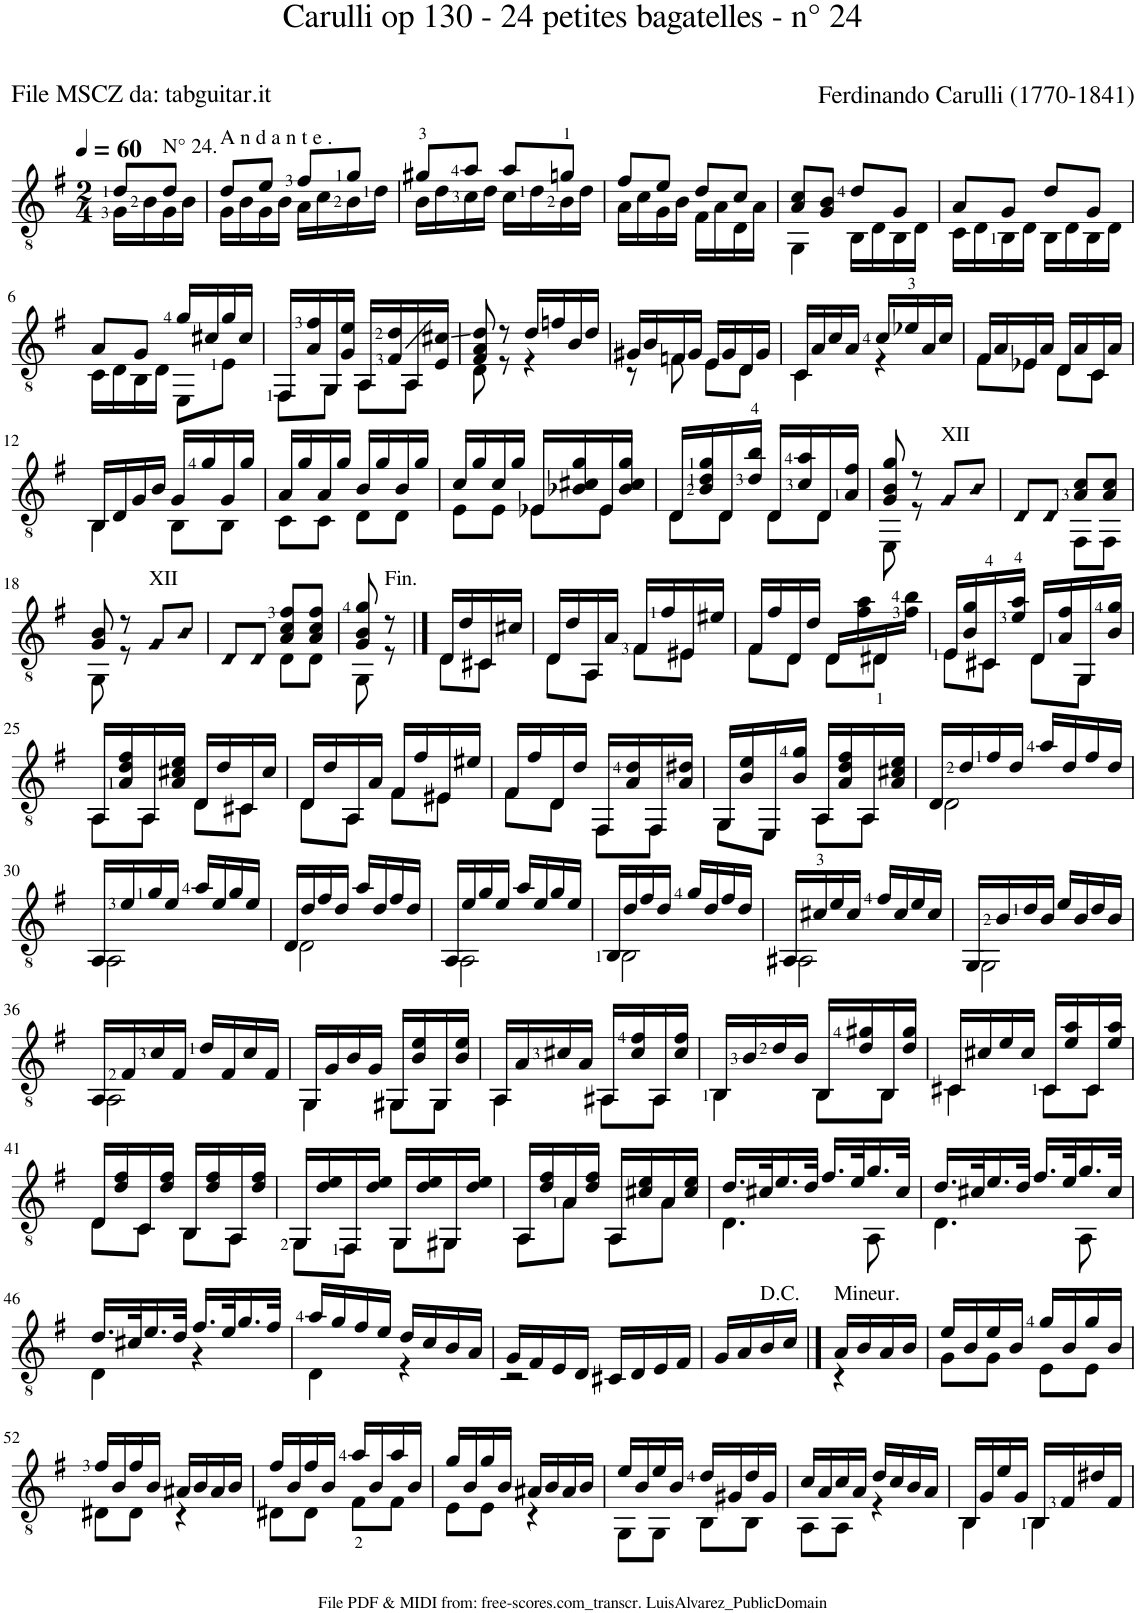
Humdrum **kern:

**kern
*part1
*staff1
*I"Guitar
*I'Guit.
*clefGv2
*k[f#]
*M2/4
*MM60
=
*^
8d/L	16G\LL
.	16B\
!LO:TX:a:t=N° 24.	!
8d/J	16G\
.	16B\JJ
=1	=1
!LO:TX:a:t=A n d a n t e .	!
8d/L	16G\LL
.	16B\
8e/J	16G\
.	16B\JJ
8f#/L	16A\LL
.	16c\
8g/J	16B\
.	16d\JJ
=2	=2
8g#X/L	16B\LL
.	16d\
8a/J	16c\
.	16d\JJ
8a/L	16c\LL
.	16d\
8gn/J	16B\
.	16d\JJ
=3	=3
8f#/L	16A\LL
.	16c\
8e/J	16G\
.	16B\JJ
8d/L	16F#\LL
.	16A\
8c/J	16D\
.	16A\JJ
=4	=4
8A/ 8c/L	4GG\
8G/ 8B/J	.
8d/L	16BB\LL
.	16D\
8G/J	16BB\
.	16D\JJ
=5	=5
8A/L	16C\LL
.	16D\
8G/J	16BB\
.	16D\JJ
8d/L	16BB\LL
.	16D\
8G/J	16BB\
.	16D\JJ
!!LO:LB:g=z	!!
=6	=6
8A/L	16C\LL
.	16D\
8G/J	16BB\
.	16D\JJ
16g/LL	8EE\L
16c#X/	.
16g/	8E\J
16c#/JJ	.
=7	=7
16FF#/LL	8FF#\L
16A/ 16f#/	.
16GG/	8GG\J
16G/ 16e/JJ	.
16AA/LL	8AA\L
16F#/ 16d/	.
16AA/	8AA\J
16E/ 16c#X/JJ	.
=8	=8
8F#/ 8A/ 8d/	8D\
8r	8r
16d/LL	4r
16fn/	.
16B/	.
16d/JJ	.
=9	=9
16G#X/LL	8r
16B/	.
16Fn/	8F\
16G#/JJ	.
16E/LL	8E\L
16G#/	.
16D/	8D\J
16G#/JJ	.
=10	=10
16C/LL	4C\
16A/	.
16c/	.
16A/JJ	.
16c/LL	4r
16e-X/	.
16A/	.
16c/JJ	.
=11	=11
16F#/LL	8F#\L
16A/	.
16E-X/	8E-\J
16A/JJ	.
16D/LL	8D\L
16A/	.
16C/	8C\J
16A/JJ	.
!!LO:LB:g=z	!!
=12	=12
16BB/LL	4BB\
16D/	.
16G/	.
16B/JJ	.
16G/LL	8BB\L
16g/	.
16G/	8BB\J
16g/JJ	.
=13	=13
16A/LL	8C\L
16g/	.
16A/	8C\J
16g/JJ	.
16B/LL	8D\L
16g/	.
16B/	8D\J
16g/JJ	.
=14	=14
16c/LL	8E\L
16g/	.
16c/	8E\J
16g/JJ	.
16E-X/LL	8E-\L
16B-X/ 16c#X/ 16g/	.
16E-/	8E-\J
16B-/ 16c#/ 16g/JJ	.
=15	=15
16D/LL	8D\L
16B/ 16d/ 16g/	.
16D/	8D\J
16d/ 16b/JJ	.
16D/LL	8D\L
16c/ 16a/	.
16D/	8D\J
16A/ 16f#/JJ	.
=16	=16
8G/ 8B/ 8g/	8EE\
8r	8r
!LO:TX:a:t=XII	!
!LO:N:head=diamond	!
8G/L	4ryy
!LO:N:head=diamond	!
8B/J	.
=17	=17
!LO:N:head=diamond	!
8D/L	4ryy
!LO:N:head=diamond	!
8D/J	.
8A/ 8c/L	8FF#\L
8A/ 8c/J	8FF#\J
!!LO:LB:g=z	!!
=18	=18
8G/ 8B/	8GG\
8r	8r
!LO:TX:a:t=XII	!
!LO:N:head=diamond	!
8G/L	4ryy
!LO:N:head=diamond	!
8B/J	.
=19	=19
!LO:N:head=diamond	!
8D/L	4ryy
!LO:N:head=diamond	!
8D/J	.
8A/ 8c/ 8f#/L	8D\L
8A/ 8c/ 8f#/J	8D\J
=20	=20
8G/ 8B/ 8g/	8GG\
!LO:TX:a:t=Fin.	!
8r	8r
==21	==21
16D/LL	8D\L
16d/	.
16C#X/	8C#\J
16c#X/JJ	.
=22	=22
16D/LL	8D\L
16d/	.
16AA/	8AA\J
16A/JJ	.
16F#/LL	8F#\L
16f#/	.
16E#X/	8E#\J
16e#X/JJ	.
=23	=23
16F#/LL	8F#\L
16f#/	.
16D/	8D\J
16d/JJ	.
16D/LL	8D\L
16f#\ 16a\	.
16D#X/	8D#\J
16f#\ 16b\JJ	.
=24	=24
16E/LL	8E\L
16B/ 16g/	.
16C#X/	8C#\J
16e/ 16a/JJ	.
16D/LL	8D\L
16A/ 16f#/	.
16GG/	8GG\J
16B/ 16g/JJ	.
!!LO:LB:g=z	!!
=25	=25
16AA/LL	8AA\L
16A/ 16d/ 16f#/	.
16AA/	8AA\J
16A/ 16c#X/ 16e/JJ	.
16D/LL	8D\L
16d/	.
16C#X/	8C#\J
16c#/JJ	.
=26	=26
16D/LL	8D\L
16d/	.
16AA/	8AA\J
16A/JJ	.
16F#/LL	8F#\L
16f#/	.
16E#X/	8E#\J
16e#X/JJ	.
=27	=27
16F#/LL	8F#\L
16f#/	.
16D/	8D\J
16d/JJ	.
16FF#/LL	8FF#\L
16A/ 16d/	.
16FF#/	8FF#\J
16A/ 16d#X/JJ	.
=28	=28
16GG/LL	8GG\L
16B/ 16e/	.
16EE/	8EE\J
16B/ 16g/JJ	.
16AA/LL	8AA\L
16A/ 16d/ 16f#/	.
16AA/	8AA\J
16A/ 16c#X/ 16e/JJ	.
=29	=29
16D/LL	2D\
16d/	.
16f#/	.
16d/JJ	.
16a/LL	.
16d/	.
16f#/	.
16d/JJ	.
!!LO:LB:g=z	!!
=30	=30
16AA/LL	2AA\
16e/	.
16g/	.
16e/JJ	.
16a/LL	.
16e/	.
16g/	.
16e/JJ	.
=31	=31
16D/LL	2D\
16d/	.
16f#/	.
16d/JJ	.
16a/LL	.
16d/	.
16f#/	.
16d/JJ	.
=32	=32
16AA/LL	2AA\
16e/	.
16g/	.
16e/JJ	.
16a/LL	.
16e/	.
16g/	.
16e/JJ	.
=33	=33
16BB/LL	2BB\
16d/	.
16f#/	.
16d/JJ	.
16g/LL	.
16d/	.
16f#/	.
16d/JJ	.
=34	=34
16AA#X/LL	2AA#\
16c#X/	.
16e/	.
16c#/JJ	.
16f#/LL	.
16c#/	.
16e/	.
16c#/JJ	.
=35	=35
16GG/LL	2GG\
16B/	.
16d/	.
16B/JJ	.
16e/LL	.
16B/	.
16d/	.
16B/JJ	.
!!LO:LB:g=z	!!
=36	=36
16AA/LL	2AA\
16F#/	.
16c/	.
16F#/JJ	.
16d/LL	.
16F#/	.
16c/	.
16F#/JJ	.
=37	=37
16GG/LL	4GG\
16G/	.
16B/	.
16G/JJ	.
16GG#X/LL	8GG#\L
16B/ 16e/	.
16GG#/	8GG#\J
16B/ 16e/JJ	.
=38	=38
16AA/LL	4AA\
16A/	.
16c#X/	.
16A/JJ	.
16AA#X/LL	8AA#\L
16c#/ 16f#/	.
16AA#/	8AA#\J
16c#/ 16f#/JJ	.
=39	=39
16BB/LL	4BB\
16B/	.
16d/	.
16B/JJ	.
16BB/LL	8BB\L
16d/ 16g#X/	.
16BB/	8BB\J
16d/ 16g#/JJ	.
=40	=40
16C#X/LL	4C#\
16c#X/	.
16e/	.
16c#/JJ	.
16C#/LL	8C#\L
16e/ 16a/	.
16C#/	8C#\J
16e/ 16a/JJ	.
!!LO:LB:g=z	!!
=41	=41
16D/LL	8D\L
16d/ 16f#/	.
16C/	8C\J
16d/ 16f#/JJ	.
16BB/LL	8BB\L
16d/ 16f#/	.
16AA/	8AA\J
16d/ 16f#/JJ	.
=42	=42
16GG/LL	8GG\L
16d/ 16e/	.
16FF#/	8FF#\J
16d/ 16e/JJ	.
16GG/LL	8GG\L
16d/ 16e/	.
16GG#X/	8GG#\J
16d/ 16e/JJ	.
=43	=43
16AA/LL	8AA\L
16d/ 16f#/	.
16A/	8A\J
16d/ 16f#/JJ	.
16AA/LL	8AA\L
16c#X/ 16e/	.
16A/	8A\J
16c#/ 16e/JJ	.
=44	=44
16.d/LL	4.D\
32c#X/K	.
16.e/	.
32d/JJk	.
16.f#/LL	.
32e/K	.
16.g/	8AA\
32c#/JJk	.
=45	=45
16.d/LL	4.D\
32c#X/K	.
16.e/	.
32d/JJk	.
16.f#/LL	.
32e/K	.
16.g/	8AA\
32c#/JJk	.
!!LO:LB:g=z	!!
=46	=46
16.d/LL	4D\
32c#X/K	.
16.e/	.
32d/JJk	.
16.f#/LL	4r
32e/K	.
16.g/	.
32f#/JJk	.
=47	=47
16a/LL	4D\
16g/	.
16f#/	.
16e/JJ	.
16d/LL	4r
16c/	.
16B/	.
16A/JJ	.
=48	=48
16G/LL	2r
16F#/	.
16E/	.
16D/JJ	.
16C#X/LL	.
16D/	.
16E/	.
16F#/JJ	.
*v	*v
=49
16G/LL
16A/
16B/
16c/JJ
==50
*^
!LO:TX:a:t=Mineur.	!
16A/LL	4r
16B/	.
16A/	.
16B/JJ	.
=51	=51
16e/LL	8G\L
16B/	.
16e/	8G\J
16B/JJ	.
16g/LL	8E\L
16B/	.
16g/	8E\J
16B/JJ	.
!!LO:LB:g=z	!!
=52	=52
16f#/LL	8D#X\L
16B/	.
16f#/	8D#\J
16B/JJ	.
16A#X/LL	4r
16B/	.
16A#/	.
16B/JJ	.
=53	=53
16f#/LL	8D#X\L
16B/	.
16f#/	8D#\J
16B/JJ	.
16a/LL	8F#\L
16B/	.
16a/	8F#\J
16B/JJ	.
=54	=54
16g/LL	8E\L
16B/	.
16g/	8E\J
16B/JJ	.
16A#X/LL	4r
16B/	.
16A#/	.
16B/JJ	.
=55	=55
16e/LL	8GG\L
16B/	.
16e/	8GG\J
16B/JJ	.
16d/LL	8BB\L
16G#X/	.
16d/	8BB\J
16G#/JJ	.
=56	=56
16c/LL	8AA\L
16A/	.
16c/	8AA\J
16A/JJ	.
16d/LL	4r
16c/	.
16B/	.
16A/JJ	.
=57	=57
16BB/LL	4BB\
16G/	.
16e/	.
16G/JJ	.
16BB/LL	4BB\
16F#/	.
16d#X/	.
16F#/JJ	.
*v	*v
=
*-
